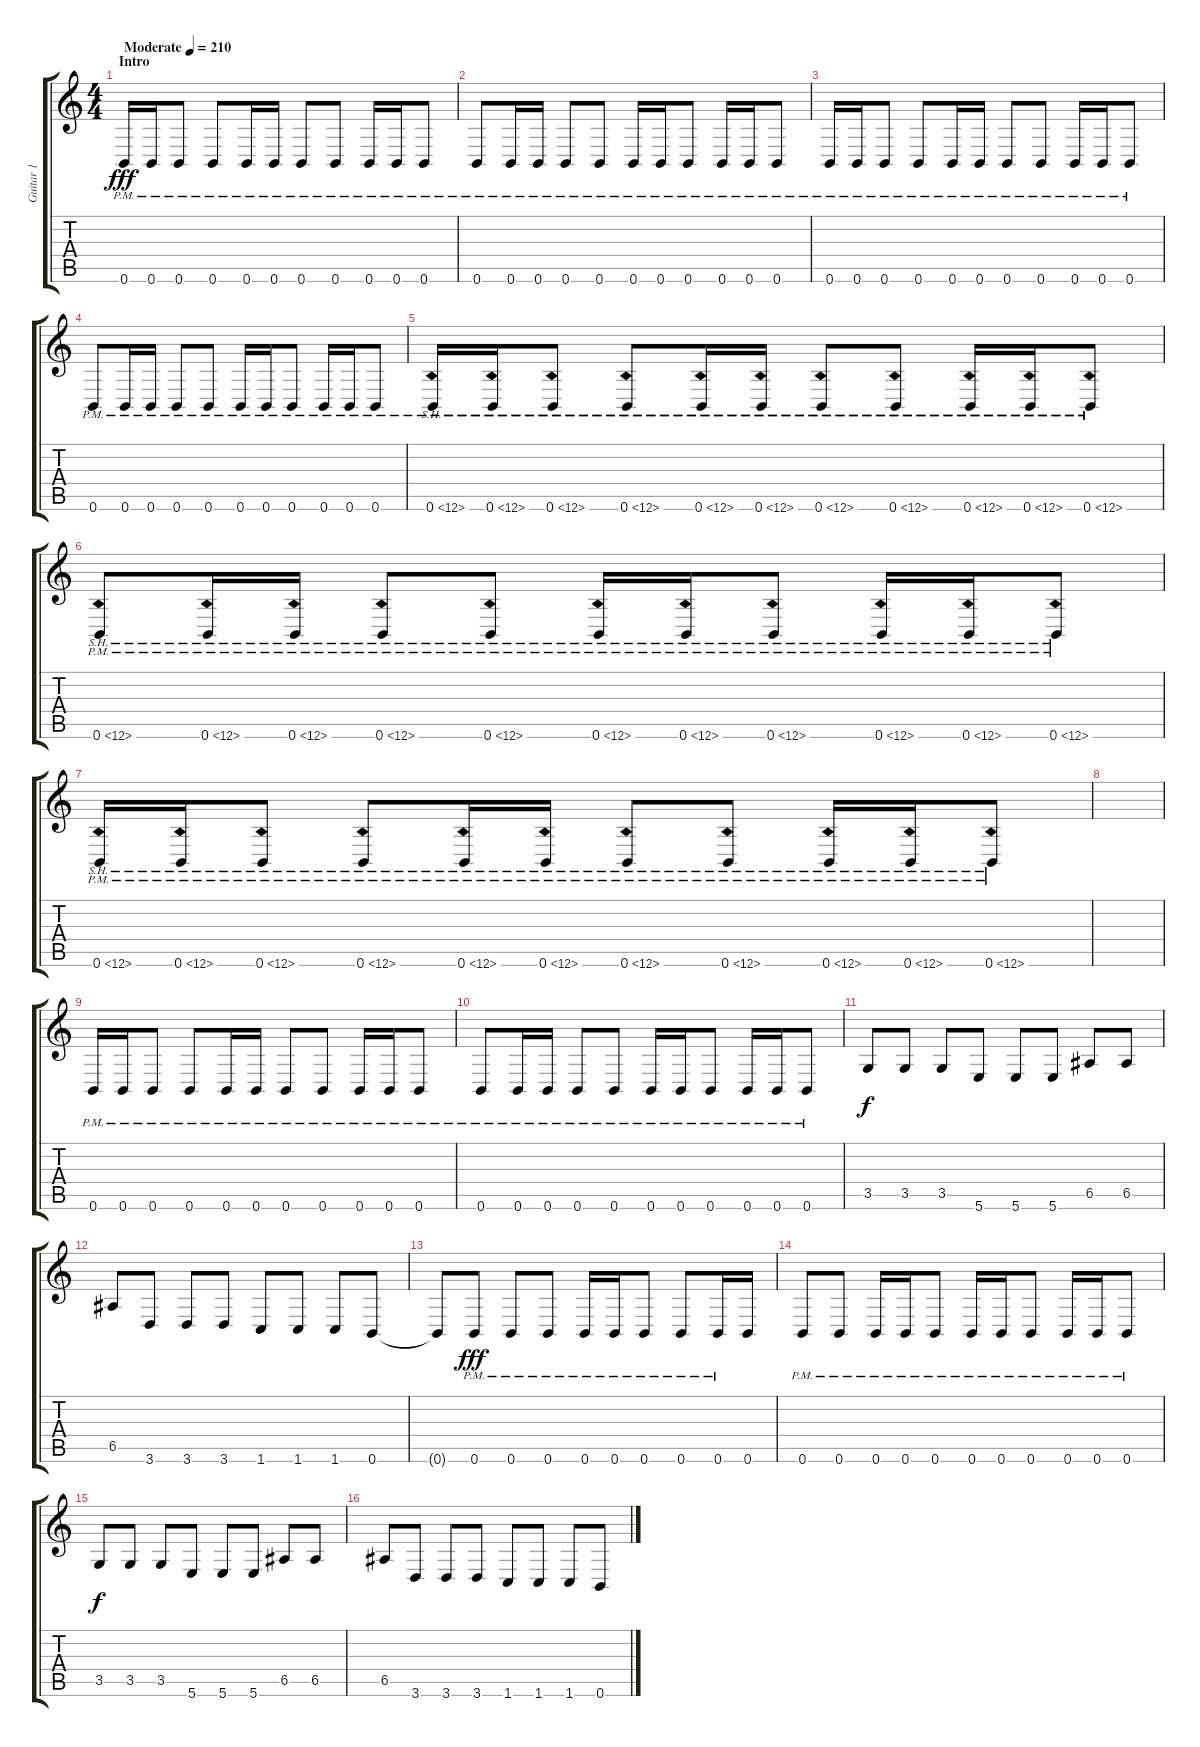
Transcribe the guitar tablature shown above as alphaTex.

\track ("Guitar 1" "Guitar 1") {instrument distortionguitar}
\staff {score tabs}
\tuning (B3 Gb3 D3 A2 E2 B1) {hide}
\ts (4 4)
\section ("" "Intro")
\tempo (210 "Moderate")
\clef g2
\ks c
0.6{pm}.16{dy fff instrument distortionguitar} 0.6{pm}.16 0.6{pm}.8 0.6{pm}.8 0.6{pm}.16 0.6{pm}.16 0.6{pm}.8 0.6{pm}.8 0.6{pm}.16 0.6{pm}.16 0.6{pm}.8 |
0.6{pm}.8 0.6{pm}.16 0.6{pm}.16 0.6{pm}.8 0.6{pm}.8 0.6{pm}.16 0.6{pm}.16 0.6{pm}.8 0.6{pm}.16 0.6{pm}.16 0.6{pm}.8 |
0.6{pm}.16 0.6{pm}.16 0.6{pm}.8 0.6{pm}.8 0.6{pm}.16 0.6{pm}.16 0.6{pm}.8 0.6{pm}.8 0.6{pm}.16 0.6{pm}.16 0.6{pm}.8 |
0.6{pm}.8 0.6{pm}.16 0.6{pm}.16 0.6{pm}.8 0.6{pm}.8 0.6{pm}.16 0.6{pm}.16 0.6{pm}.8 0.6{pm}.16 0.6{pm}.16 0.6{pm}.8 |
0.6{sh 12 pm}.16 0.6{sh 12 pm}.16 0.6{sh 12 pm}.8 0.6{sh 12 pm}.8 0.6{sh 12 pm}.16 0.6{sh 12 pm}.16 0.6{sh 12 pm}.8 0.6{sh 12 pm}.8 0.6{sh 12 pm}.16 0.6{sh 12 pm}.16 0.6{sh 12 pm}.8 |
0.6{sh 12 pm}.8 0.6{sh 12 pm}.16 0.6{sh 12 pm}.16 0.6{sh 12 pm}.8 0.6{sh 12 pm}.8 0.6{sh 12 pm}.16 0.6{sh 12 pm}.16 0.6{sh 12 pm}.8 0.6{sh 12 pm}.16 0.6{sh 12 pm}.16 0.6{sh 12 pm}.8 |
0.6{sh 12 pm}.16 0.6{sh 12 pm}.16 0.6{sh 12 pm}.8 0.6{sh 12 pm}.8 0.6{sh 12 pm}.16 0.6{sh 12 pm}.16 0.6{sh 12 pm}.8 0.6{sh 12 pm}.8 0.6{sh 12 pm}.16 0.6{sh 12 pm}.16 0.6{sh 12 pm}.8 |
|
0.6{pm}.16 0.6{pm}.16 0.6{pm}.8 0.6{pm}.8 0.6{pm}.16 0.6{pm}.16 0.6{pm}.8 0.6{pm}.8 0.6{pm}.16 0.6{pm}.16 0.6{pm}.8 |
0.6{pm}.8 0.6{pm}.16 0.6{pm}.16 0.6{pm}.8 0.6{pm}.8 0.6{pm}.16 0.6{pm}.16 0.6{pm}.8 0.6{pm}.16 0.6{pm}.16 0.6{pm}.8 |
3.5.8{dy f} 3.5.8 3.5.8 5.6.8 5.6.8 5.6.8 6.5.8 6.5.8 |
6.5.8 3.6.8 3.6.8 3.6.8 1.6.8 1.6.8 1.6.8 0.6.8 |
0.6{t}.8 0.6{pm}.8{dy fff} 0.6{pm}.8 0.6{pm}.8 0.6{pm}.16 0.6{pm}.16 0.6{pm}.8 0.6{pm}.8 0.6{pm}.16 0.6.16 |
0.6{pm}.8 0.6{pm}.8 0.6{pm}.16 0.6{pm}.16 0.6{pm}.8 0.6{pm}.16 0.6{pm}.16 0.6{pm}.8 0.6{pm}.16 0.6{pm}.16 0.6{pm}.8 |
3.5.8{dy f} 3.5.8 3.5.8 5.6.8 5.6.8 5.6.8 6.5.8 6.5.8 |
6.5.8 3.6.8 3.6.8 3.6.8 1.6.8 1.6.8 1.6.8 0.6.8
